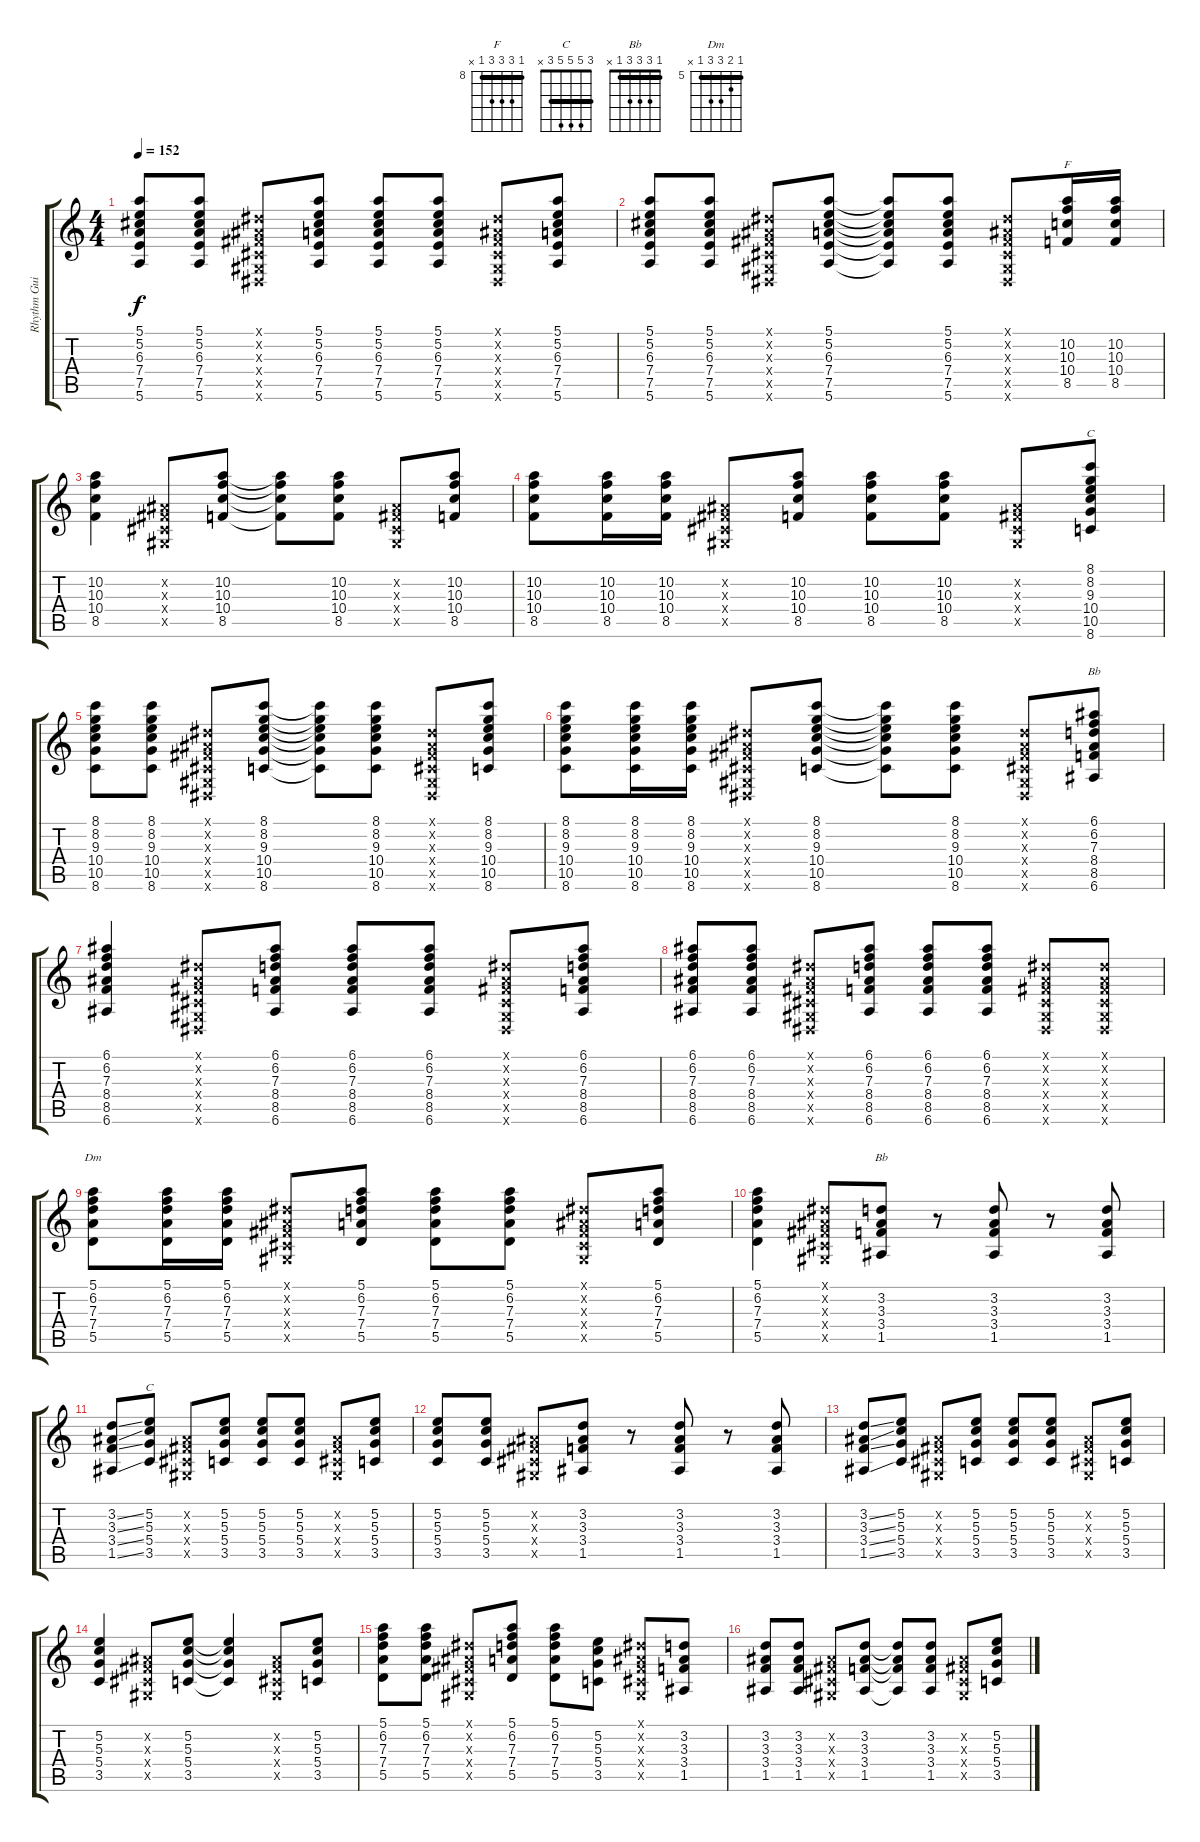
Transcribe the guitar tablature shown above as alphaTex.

\track ("Rhythm Guitar" "Rhythm Gui") {instrument electricguitarjazz}
\staff {score tabs}
\tuning (E4 B3 G3 D3 A2 E2) {hide}
\chord ("F" 8 10 10 10 8 x) {firstfret 8 barre 8}
\chord ("C" 8 8 9 10 10 8) {firstfret 8 barre 8}
\chord ("Bb" 6 6 7 8 8 6) {firstfret 6 barre 6}
\chord ("Dm" 5 6 7 7 5 x) {firstfret 5 barre 5}
\chord ("Bb" 1 3 3 3 1 x) {barre 1}
\chord ("C" 3 5 5 5 3 x) {barre 3}
\ts (4 4)
\tempo 152
\clef g2
\ks c
(5.1 5.2 6.3 7.4 7.5 5.6).8{dy f} (5.1 5.2 6.3 7.4 7.5 5.6).8 (-1.1{x} -1.2{x} -1.3{x} -1.4{x} -1.5{x} -1.6{x}).8 (5.1 5.2 6.3 7.4 7.5 5.6).8 (5.1 5.2 6.3 7.4 7.5 5.6).8 (5.1 5.2 6.3 7.4 7.5 5.6).8 (-1.1{x} -1.2{x} -1.3{x} -1.4{x} -1.5{x} -1.6{x}).8 (5.1 5.2 6.3 7.4 7.5 5.6).8 |
(5.1 5.2 6.3 7.4 7.5 5.6).8 (5.1 5.2 6.3 7.4 7.5 5.6).8 (-1.1{x} -1.2{x} -1.3{x} -1.4{x} -1.5{x} -1.6{x}).8 (5.1 5.2 6.3 7.4 7.5 5.6).8 (5.1{t} 5.2{t} 6.3{t} 7.4{t} 7.5{t} 5.6{t}).8 (5.1 5.2 6.3 7.4 7.5 5.6).8 (-1.1{x} -1.2{x} -1.3{x} -1.4{x} -1.5{x} -1.6{x}).8 (10.2 10.3 10.4 8.5).16{ch "F"} (10.2 10.3 10.4 8.5).16 |
(10.2 10.3 10.4 8.5).4 (-1.2{x} -1.3{x} -1.4{x} -1.5{x}).8 (10.2 10.3 10.4 8.5).8 (10.2{t} 10.3{t} 10.4{t} 8.5{t}).8 (10.2 10.3 10.4 8.5).8 (-1.2{x} -1.3{x} -1.4{x} -1.5{x}).8 (10.2 10.3 10.4 8.5).8 |
(10.2 10.3 10.4 8.5).8 (10.2 10.3 10.4 8.5).16 (10.2 10.3 10.4 8.5).16 (-1.2{x} -1.3{x} -1.4{x} -1.5{x}).8 (10.2 10.3 10.4 8.5).8 (10.2 10.3 10.4 8.5).8 (10.2 10.3 10.4 8.5).8 (-1.2{x} -1.3{x} -1.4{x} -1.5{x}).8 (8.1 8.2 9.3 10.4 10.5 8.6).8{ch "C"} |
(8.1 8.2 9.3 10.4 10.5 8.6).8 (8.1 8.2 9.3 10.4 10.5 8.6).8 (-1.1{x} -1.2{x} -1.3{x} -1.4{x} -1.5{x} -1.6{x}).8 (8.1 8.2 9.3 10.4 10.5 8.6).8 (8.1{t} 8.2{t} 9.3{t} 10.4{t} 10.5{t} 8.6{t}).8 (8.1 8.2 9.3 10.4 10.5 8.6).8 (-1.1{x} -1.2{x} -1.3{x} -1.4{x} -1.5{x} -1.6{x}).8 (8.1 8.2 9.3 10.4 10.5 8.6).8 |
(8.1 8.2 9.3 10.4 10.5 8.6).8 (8.1 8.2 9.3 10.4 10.5 8.6).16 (8.1 8.2 9.3 10.4 10.5 8.6).16 (-1.1{x} -1.2{x} -1.3{x} -1.4{x} -1.5{x} -1.6{x}).8 (8.1 8.2 9.3 10.4 10.5 8.6).8 (8.1{t} 8.2{t} 9.3{t} 10.4{t} 10.5{t} 8.6{t}).8 (8.1 8.2 9.3 10.4 10.5 8.6).8 (-1.1{x} -1.2{x} -1.3{x} -1.4{x} -1.5{x} -1.6{x}).8 (6.1 6.2 7.3 8.4 8.5 6.6).8{ch "Bb"} |
(6.1 6.2 7.3 8.4 8.5 6.6).4 (-1.1{x} -1.2{x} -1.3{x} -1.4{x} -1.5{x} -1.6{x}).8 (6.1 6.2 7.3 8.4 8.5 6.6).8 (6.1 6.2 7.3 8.4 8.5 6.6).8 (6.1 6.2 7.3 8.4 8.5 6.6).8 (-1.1{x} -1.2{x} -1.3{x} -1.4{x} -1.5{x} -1.6{x}).8 (6.1 6.2 7.3 8.4 8.5 6.6).8 |
(6.1 6.2 7.3 8.4 8.5 6.6).8 (6.1 6.2 7.3 8.4 8.5 6.6).8 (-1.1{x} -1.2{x} -1.3{x} -1.4{x} -1.5{x} -1.6{x}).8 (6.1 6.2 7.3 8.4 8.5 6.6).8 (6.1 6.2 7.3 8.4 8.5 6.6).8 (6.1 6.2 7.3 8.4 8.5 6.6).8 (-1.1{x} -1.2{x} -1.3{x} -1.4{x} -1.5{x} -1.6{x}).8 (-1.1{x} -1.2{x} -1.3{x} -1.4{x} -1.5{x} -1.6{x}).8 |
(5.1 6.2 7.3 7.4 5.5).8{ch "Dm"} (5.1 6.2 7.3 7.4 5.5).16 (5.1 6.2 7.3 7.4 5.5).16 (-1.1{x} -1.2{x} -1.3{x} -1.4{x} -1.5{x}).8 (5.1 6.2 7.3 7.4 5.5).8 (5.1 6.2 7.3 7.4 5.5).8 (5.1 6.2 7.3 7.4 5.5).8 (-1.1{x} -1.2{x} -1.3{x} -1.4{x} -1.5{x}).8 (5.1 6.2 7.3 7.4 5.5).8 |
(5.1 6.2 7.3 7.4 5.5).4 (-1.1{x} -1.2{x} -1.3{x} -1.4{x} -1.5{x}).8 (3.2 3.3 3.4 1.5).8{ch "Bb"} r.8 (3.2 3.3 3.4 1.5).8 r.8 (3.2 3.3 3.4 1.5).8 |
(3.2{ss} 3.3{ss} 3.4{ss} 1.5{ss}).8 (5.2 5.3 5.4 3.5).8{ch "C"} (-1.2{x} -1.3{x} -1.4{x} -1.5{x}).8 (5.2 5.3 5.4 3.5).8 (5.2 5.3 5.4 3.5).8 (5.2 5.3 5.4 3.5).8 (-1.2{x} -1.3{x} -1.4{x} -1.5{x}).8 (5.2 5.3 5.4 3.5).8 |
(5.2 5.3 5.4 3.5).8 (5.2 5.3 5.4 3.5).8 (-1.2{x} -1.3{x} -1.4{x} -1.5{x}).8 (3.2 3.3 3.4 1.5).8 r.8 (3.2 3.3 3.4 1.5).8 r.8 (3.2 3.3 3.4 1.5).8 |
(3.2{ss} 3.3{ss} 3.4{ss} 1.5{ss}).8 (5.2 5.3 5.4 3.5).8 (-1.2{x} -1.3{x} -1.4{x} -1.5{x}).8 (5.2 5.3 5.4 3.5).8 (5.2 5.3 5.4 3.5).8 (5.2 5.3 5.4 3.5).8 (-1.2{x} -1.3{x} -1.4{x} -1.5{x}).8 (5.2 5.3 5.4 3.5).8 |
(5.2 5.3 5.4 3.5).4 (-1.2{x} -1.3{x} -1.4{x} -1.5{x}).8 (5.2 5.3 5.4 3.5).8 (5.2{t} 5.3{t} 5.4{t} 3.5{t}).4 (-1.2{x} -1.3{x} -1.4{x} -1.5{x}).8 (5.2 5.3 5.4 3.5).8 |
(5.1 6.2 7.3 7.4 5.5).8 (5.1 6.2 7.3 7.4 5.5).8 (-1.1{x} -1.2{x} -1.3{x} -1.4{x} -1.5{x}).8 (5.1 6.2 7.3 7.4 5.5).8 (5.1 6.2 7.3 7.4 5.5).8 (5.2 5.3 5.4 3.5).8 (-1.1{x} -1.2{x} -1.3{x} -1.4{x} -1.5{x}).8 (3.2 3.3 3.4 1.5).8 |
(3.2 3.3 3.4 1.5).8 (3.2 3.3 3.4 1.5).8 (-1.2{x} -1.3{x} -1.4{x} -1.5{x}).8 (3.2 3.3 3.4 1.5).8 (3.2{t} 3.3{t} 3.4{t} 1.5{t}).8 (3.2 3.3 3.4 1.5).8 (-1.2{x} -1.3{x} -1.4{x} -1.5{x}).8 (5.2 5.3 5.4 3.5).8
